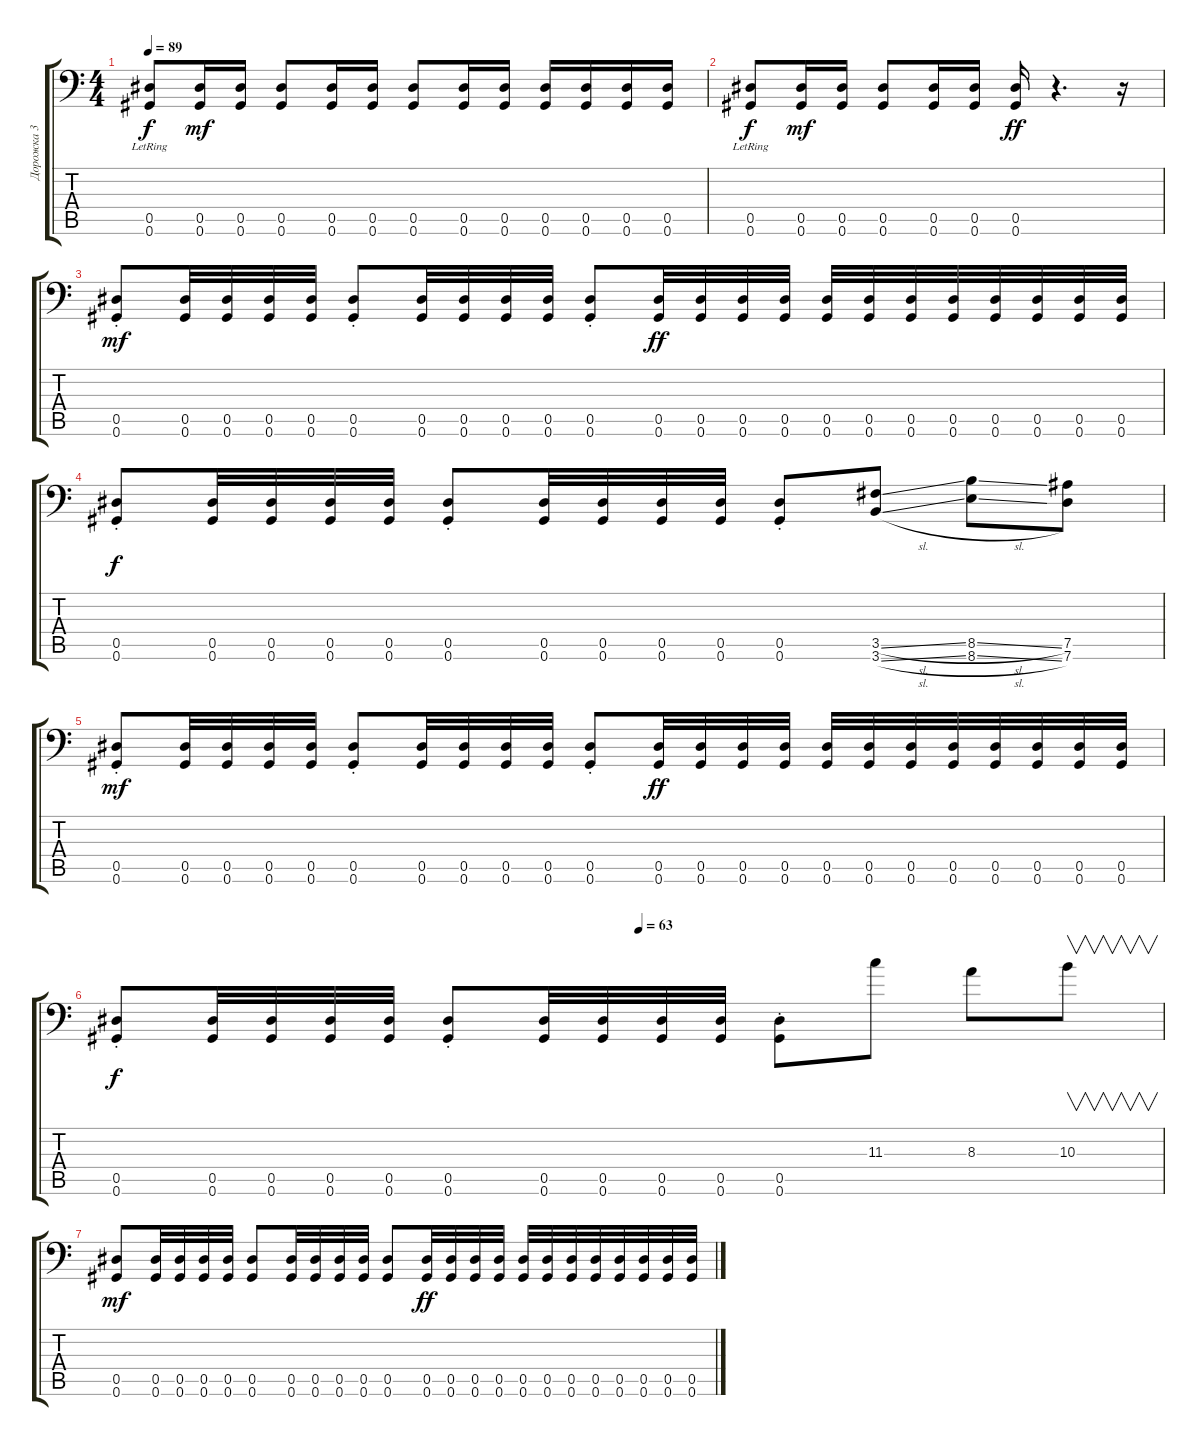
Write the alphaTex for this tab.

\track ("Дорожка 3" "Дорожка 3") {instrument distortionguitar}
\staff {score tabs}
\tuning (Bb3 F3 Db3 Ab2 Eb2 Ab1) {hide}
\ts (4 4)
\tempo 89
\clef f4
\ks c
(0.5{lr} 0.6{lr}).8{dy f} (0.5 0.6).16{dy mf} (0.5 0.6).16 (0.5 0.6).8 (0.5 0.6).16 (0.5 0.6).16 (0.5 0.6).8 (0.5 0.6).16 (0.5 0.6).16 (0.5 0.6).16 (0.5 0.6).16 (0.5 0.6).16 (0.5 0.6).16 |
(0.5{lr} 0.6{lr}).8{dy f} (0.5 0.6).16{dy mf} (0.5 0.6).16 (0.5 0.6).8 (0.5 0.6).16 (0.5 0.6).16 (0.5 0.6).16{dy ff} r.4{d} r.16 |
(0.5{st} 0.6{st}).8{dy mf} (0.5 0.6).32 (0.5 0.6).32 (0.5 0.6).32 (0.5 0.6).32 (0.5{st} 0.6{st}).8 (0.5 0.6).32 (0.5 0.6).32 (0.5 0.6).32 (0.5 0.6).32 (0.5{st} 0.6{st}).8 (0.5 0.6).32{dy ff} (0.5 0.6).32 (0.5 0.6).32 (0.5 0.6).32 (0.5 0.6).32 (0.5 0.6).32 (0.5 0.6).32 (0.5 0.6).32 (0.5 0.6).32 (0.5 0.6).32 (0.5 0.6).32 (0.5 0.6).32 |
(0.5{st} 0.6{st}).8{dy f} (0.5 0.6).32 (0.5 0.6).32 (0.5 0.6).32 (0.5 0.6).32 (0.5{st} 0.6{st}).8 (0.5 0.6).32 (0.5 0.6).32 (0.5 0.6).32 (0.5 0.6).32 (0.5{st} 0.6{st}).8 (3.5{sl} 3.6{sl}).8 (8.5{sl} 8.6{sl}).8 (7.5 7.6).8 |
(0.5{st} 0.6{st}).8{dy mf} (0.5 0.6).32 (0.5 0.6).32 (0.5 0.6).32 (0.5 0.6).32 (0.5{st} 0.6{st}).8 (0.5 0.6).32 (0.5 0.6).32 (0.5 0.6).32 (0.5 0.6).32 (0.5{st} 0.6{st}).8 (0.5 0.6).32{dy ff} (0.5 0.6).32 (0.5 0.6).32 (0.5 0.6).32 (0.5 0.6).32 (0.5 0.6).32 (0.5 0.6).32 (0.5 0.6).32 (0.5 0.6).32 (0.5 0.6).32 (0.5 0.6).32 (0.5 0.6).32 |
\tempo (63 0.5)
(0.5{st} 0.6{st}).8{dy f} (0.5 0.6).32 (0.5 0.6).32 (0.5 0.6).32 (0.5 0.6).32 (0.5{st} 0.6{st}).8 (0.5 0.6).32 (0.5 0.6).32 (0.5 0.6).32 (0.5 0.6).32 (0.5{st} 0.6{st}).8 11.3.8 8.3.8 10.3.8{v} |
(0.5 0.6).8{dy mf} (0.5 0.6).32 (0.5 0.6).32 (0.5 0.6).32 (0.5 0.6).32 (0.5 0.6).8 (0.5 0.6).32 (0.5 0.6).32 (0.5 0.6).32 (0.5 0.6).32 (0.5 0.6).8 (0.5 0.6).32{dy ff} (0.5 0.6).32 (0.5 0.6).32 (0.5 0.6).32 (0.5 0.6).32 (0.5 0.6).32 (0.5 0.6).32 (0.5 0.6).32 (0.5 0.6).32 (0.5 0.6).32 (0.5 0.6).32 (0.5 0.6).32
